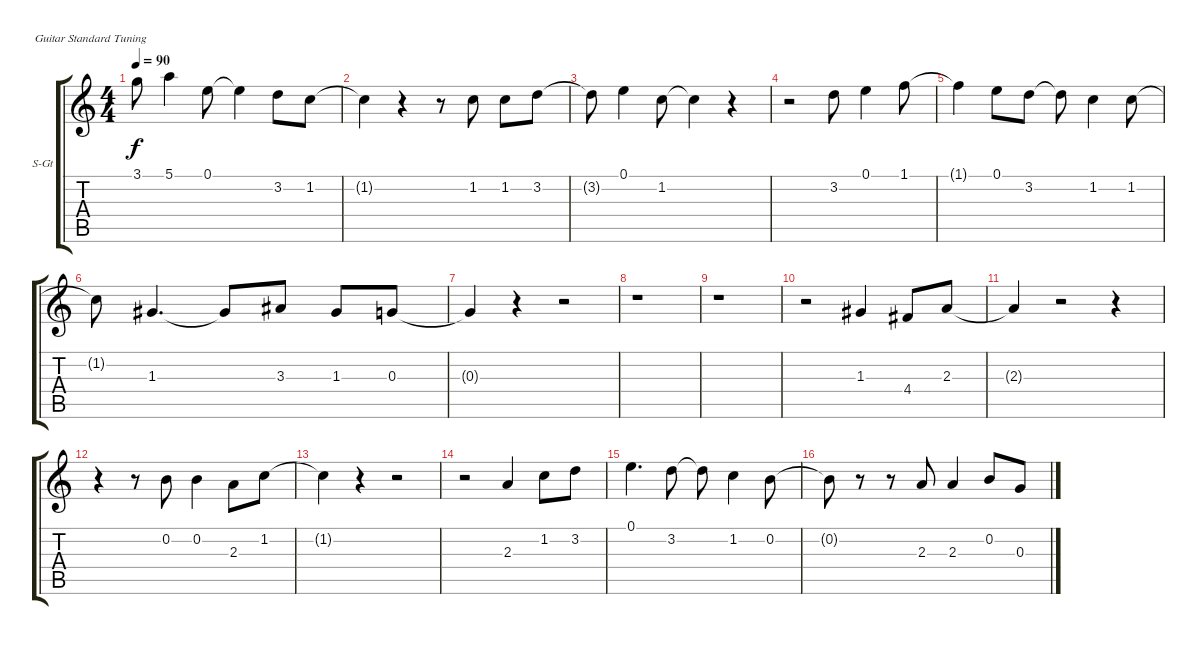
\bracketExtendMode groupsimilarinstruments
\firstSystemTrackNameOrientation horizontal
\otherSystemsTrackNameOrientation horizontal
\track ("Vox" "S-Gt") {instrument drawbarorgan}
\staff {score tabs}
\tuning (E4 B3 G3 D3 A2 E2)
\displaytranspose 12
\ts (4 4)
\tempo 90
\clef g2
\ks c
3.1{t}.8{dy f} 5.1.4 0.1.8 0.1{t}.4 3.2.8 1.2.8 |
1.2{t}.4 r.4 r.8 1.2.8 1.2.8 3.2.8 |
3.2{t}.8 0.1.4 1.2.8 1.2{t}.4 r.4 |
r.2 3.2.8 0.1.4 1.1.8 |
1.1{t}.4 0.1.8 3.2.8 3.2{t}.8 1.2.4 1.2.8 |
1.2{t}.8 1.3.4{d} 1.3{t}.8 3.3.8 1.3.8 0.3.8 |
0.3{t}.4 r.4 r.2 |
r.1 |
r.1 |
r.2 1.3.4 4.4.8 2.3.8 |
2.3{t}.4 r.2 r.4 |
r.4 r.8 0.2.8 0.2.4 2.3.8 1.2.8 |
1.2{t}.4 r.4 r.2 |
r.2 2.3.4 1.2.8 3.2.8 |
0.1.4{d} 3.2.8 3.2{t}.8 1.2.4 0.2.8 |
0.2{t}.8 r.8 r.8 2.3.8 2.3.4 0.2.8 0.3.8
